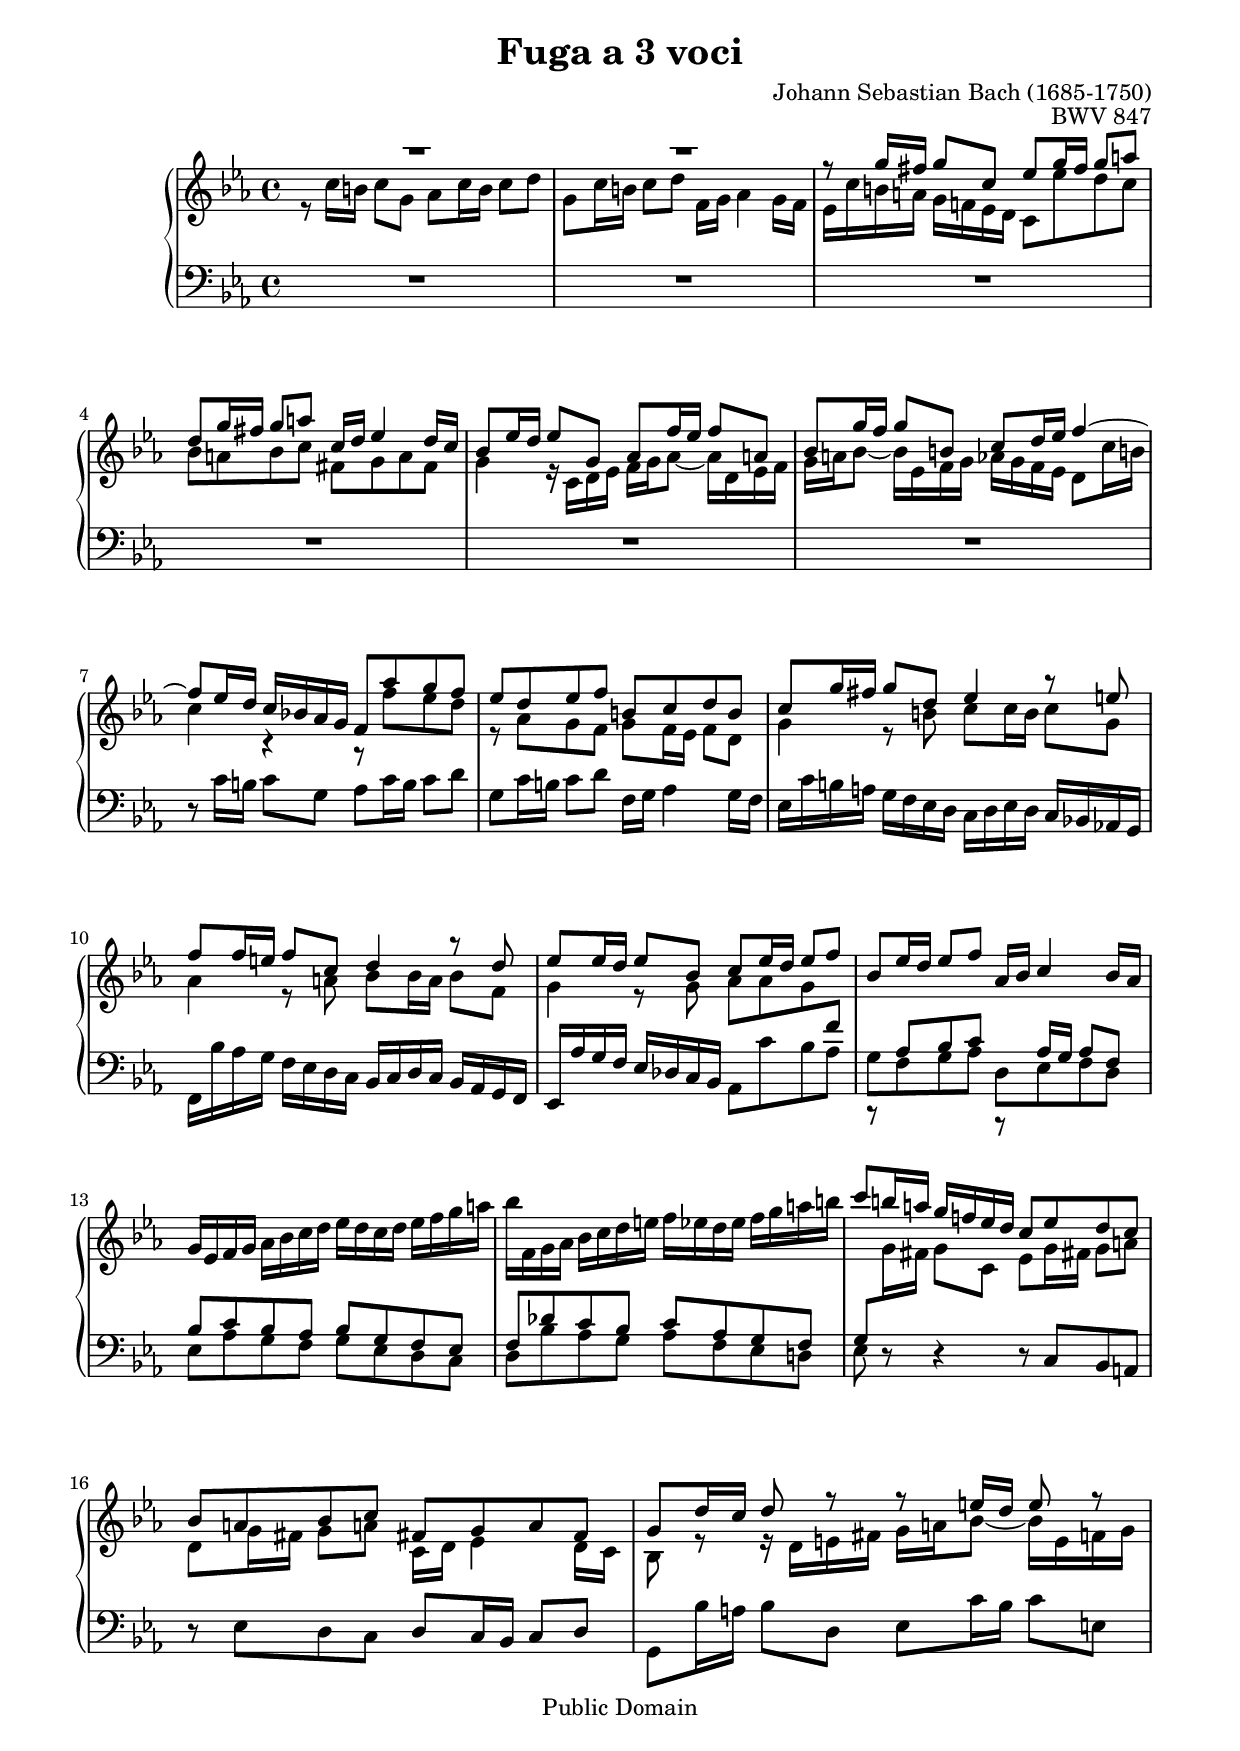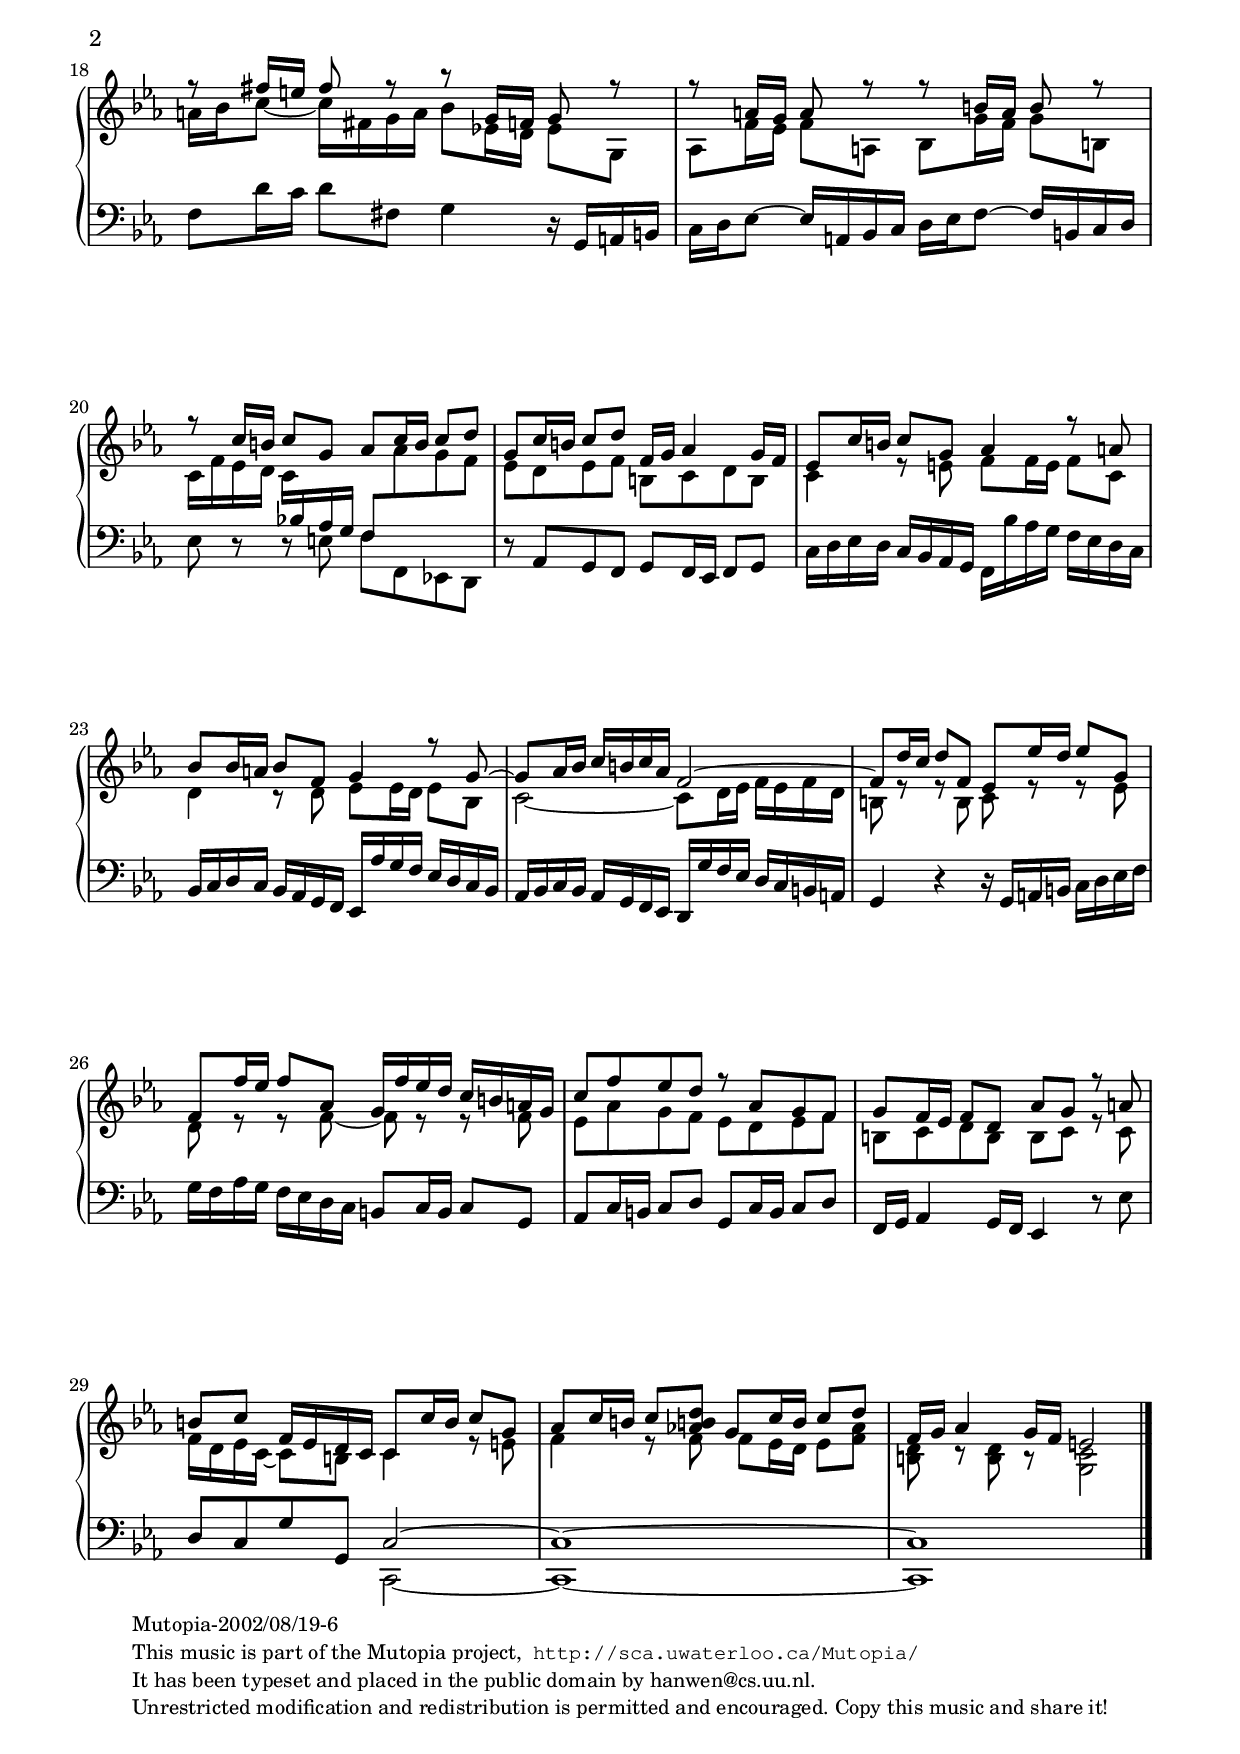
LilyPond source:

\header {
    title = "Fuga a 3 voci"
    opus = "BWV 847-Fuga"
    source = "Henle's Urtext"
    composer = "Johann Sebastian Bach (1685-1750)"
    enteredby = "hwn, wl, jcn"

				% mutopia headers.
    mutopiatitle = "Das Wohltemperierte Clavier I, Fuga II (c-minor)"
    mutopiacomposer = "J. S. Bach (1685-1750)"
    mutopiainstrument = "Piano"
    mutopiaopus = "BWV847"
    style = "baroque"
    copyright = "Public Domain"
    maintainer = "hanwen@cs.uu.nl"
    %% TODO: handle \footer, \head[er] properly
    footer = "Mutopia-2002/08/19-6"

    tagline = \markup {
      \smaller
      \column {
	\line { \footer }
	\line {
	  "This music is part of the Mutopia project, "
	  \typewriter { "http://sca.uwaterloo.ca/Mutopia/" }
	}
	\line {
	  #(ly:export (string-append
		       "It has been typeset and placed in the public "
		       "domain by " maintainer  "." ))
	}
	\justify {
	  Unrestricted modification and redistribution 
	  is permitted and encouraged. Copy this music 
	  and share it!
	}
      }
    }
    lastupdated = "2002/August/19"
  }



\version "2.10.0"




dux = \context Voice = "two"  \relative c''{
    \voiceTwo
    \clef violin

    r8 c16 b c8 g as c16 b c8 d |
    g, c16 b c8 d f,16 g as4 g16 f |
    es c' b a g f! es d c8 es' d c | 
    bes a bes c fis, g a fis |
    %%5
    g4 r16 c, d es f g as8~ as16 d, es f |
    g a bes8 ~ bes16 es, f g as g f es d8 c'16 b! |  
				% forced accident!
    c4 r4 r8 f es d |
    r8 as g f g f16 es f8 d | 
    g4 r8 b c c16 b c8 g |
    %%10 
    as4 r8 a bes bes16 a bes8 f |
    g4 r8 g as as g
    \change Staff = bass \stemUp 
    f |
    r8 
    as, bes c r8 as16 g as8 f8 |
    bes8 c bes as bes g f es |
    f des' c bes c as g f |
    %%15
    g8
    \change Staff = treble
    \stemDown

    g'16 fis g8 c, 
    es
    g16 fis! g8 a |
    d, g16 fis g8 a! c,16 d es4 d16 c |  % forced accident!
    bes8 r8 r16 d e fis g a bes8 ~ bes16 e, f g |
    a bes c8 ~ c16 fis,16 g a bes8 es,!16 d es8 g, |
    as f'16 es f8 a,8 bes g'16 f g8 b, |
    %%20
    c16 f es d
    c
    \change Staff = bass
    \stemUp
    bes! as g 
    f8 \change Staff = treble
    \stemDown
    as' g f |
    es d es f b, c d b |
    c4 r8 e8 f f16 e f8 c |
    d4 r8 d8 es8 es16 d es8 bes |
    c2 ~ c8 d16 es f es f d |
    %%25
    b8 r8 r b c r r es |
    d r r f ~ f r r f |
    es as g f es d es f |
    b, c d b b c r c |
    f16 d es c ~ c8 b c4 r8 e |
    %%30
    f4 r8 f f es16 d es8 <f as> |
    <b, d> r <b d> r <g c>2 |
}


comes = \context Voice = "one"  \relative c'' {
    \voiceOne
    \override MultiMeasureRest  #'staff-position = #6 
    R1 |
    R1 |
    r8 g'16 fis g8 c, es g16 fis g8 a |
    d,8 g16 fis g8 a c,16 d es4 d16 c |
    %%5
    bes8 es16 d es8 g,8 as f'16 es f8 a, 
    bes8 g'16 f g8 b, c8 d16 es f4 ~ |
    f8 es16 d c16 bes ! as g f8 as' g f 
    es d es f b, c d b |
    c g'16 fis g8 d es4 r8 e8 |
    %%10 
    f f16 e f8 c8 d4 r8 d |
    es8 es16 d es8 bes c es16 d es8 f |
    bes, es16 d es8 f as,16 bes c4 bes16 as |
    \stemNeutral g16 es f g as bes c d es d c d es f g a |
    bes f, g as bes c d e f es d es f g a b |
    %%15
    \stemUp c8 b16 a g f! es d c8 es d c |
    bes a bes c fis,! g a fis |    % forced accident
    g8 d'16 c d8 r8 r8 e16 d e8 r8 |
    r fis16 e fis8 r r g,16 f g8 r8 |
    r8 a16 g a8 r r b16 a b8 r |
    %%20
    r8 c16 b c8 g as c16 b c8 d |
    g, c16 b c8 d f,16 g as4 g16 f |
    es8 c'16 b c8 g as4 r8 a |
    bes8 bes16 a bes8 f8 g4 r8 g ~ |
    g as16 bes c b c as f2 ~ |
    %%25
    f8 d'16 c d8 f, es es'16 d es8 g, |
    f f'16 es f8 as, g16 f' es d c b a g |
    c8 f es d r as g f |
    g f16 es f8 d as' g r a |
    b c f,16 es d c c8 c'16 b c8 g |
    %%30
    as c16 b c8 <d b ! as !> g,8 c16 b c8 d |
    f,16 g as4 g16 f e2 |
}

bassdux = \context Voice = "three"  \relative c' {
    \clef bass
    R1 |
    R |
    R |
    R |
    %%5
    R |
    R1 |
    r8 c16 b c8 g as c16 b c8 d |
    g, c16 b c8 d f,16 g as4 g16 f | 
    es c' b a g f es d c d es d c bes! as! g |
				% -> \classic_accidentals
    %%10
    f bes' as g f es d c bes c d c bes as g f |
    es as' g f es des c bes as8 c' bes as |
    g8 f g as d, es f d |
    es as g f g es d c |
    d bes' as g as f es d! |
    %%15
    es8 r8 r4 r8 c bes a |
    r es' d c d c16 bes c8 d |
    g,8 bes'16 a bes8 d, es c'16 bes c8 e, |
    f d'16 c d8 fis, g4 r16 g, a b |
    c16 d es8~ es16 a, bes c d es f8~ f16 b, c d |
    %%20 
    es8 r r e \stemNeutral \stemDown f f, es! d \stemNeutral |
    r as' g f g f16 es f8 g |
    c16 d es d c bes as g f bes' as g f es d c |
    bes c d c bes as g f es as' g f es d c bes |
    as bes c bes as g f es d g' f es d c b a |
    %%25
    g4 r4 r16 g a b c d es f |
    g f as g f es d c b8 c16 b c8 g |
    as c16 b c8 d g, c16 b c8 d |
    f,16 g as4 g16 f es4 r8 es' |
    d c g' g, 
    %%30
    << {  c2 ~ | c1 ~ | c1 } \\
       {   c,2 ~ | c1 ~ | c1 }
   >> 
}


\book {
    \score {

	\context Score \with
	{
	    \override SpacingSpanner #'spacing-increment = #1.0
	    \override SpacingSpanner #'shortest-duration-space = #1.9	
	} \context PianoStaff << 
	    \override Score.TimeSignature  #'style = #'C
	    \context Staff = "treble" <<
		\key c \minor
		\dux
		{ \comes \bar "|." }
		\time 4/4
	    >>
	    \context Staff = "bass" <<
		\key c \minor
		\bassdux
	    >>
	>>

	\header{
	    opus = "BWV 847"
	}
	\layout {}
	\midi {
	  \context {
	    \Score
	    tempoWholesPerMinute = #(ly:make-moment 84 4)
	  }
	}
    }
    \paper {
	line-width = 18.0 \cm
	ragged-last-bottom = ##f
    }
}
